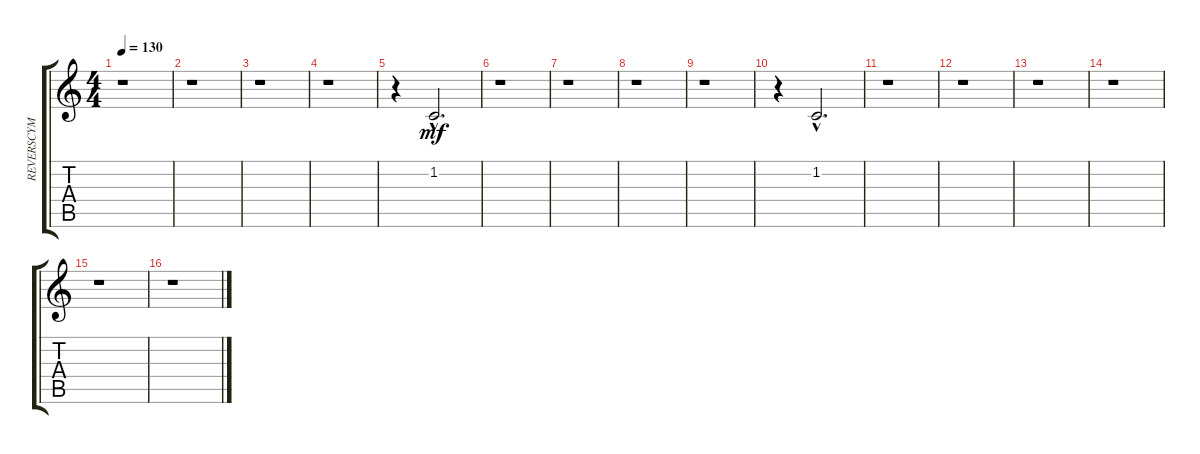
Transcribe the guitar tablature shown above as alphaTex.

\track ("REVERSCYM" "REVERSCYM") {instrument reversecymbal}
\staff {score tabs}
\tuning (E4 B3 G3 D3 A2 E2) {hide}
\ts (4 4)
\tempo 130
\clef g2
\ks c
r.1{dy mf} |
r.1 |
r.1 |
r.1 |
r.4 1.2{hac}.2{d} |
r.1 |
r.1 |
r.1 |
r.1 |
r.4 1.2{hac}.2{d} |
r.1 |
r.1 |
r.1 |
r.1 |
r.1 |
r.1
